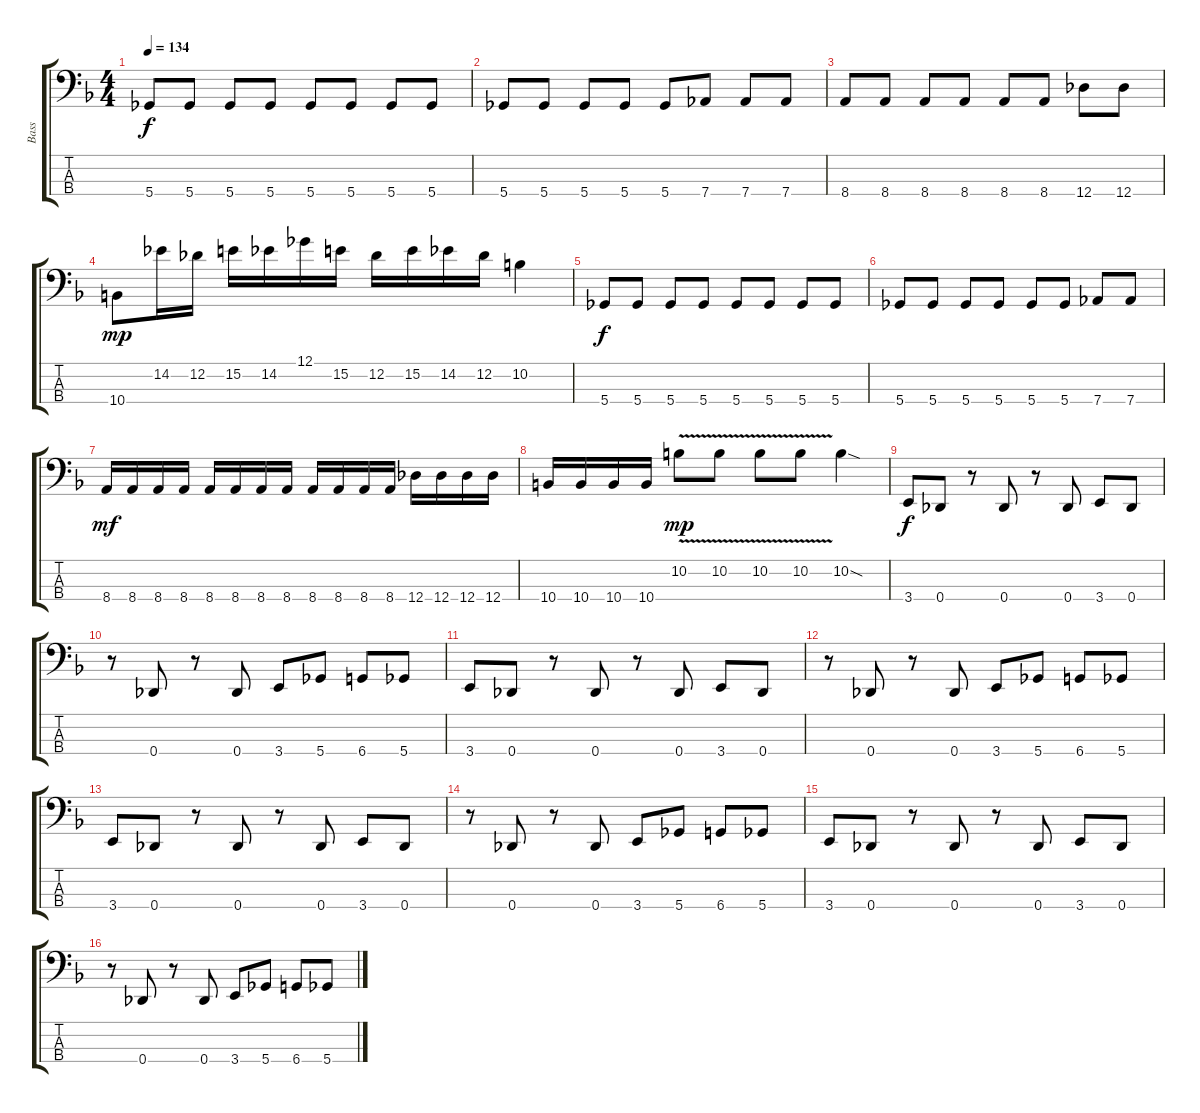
\track ("Bass" "Bass") {instrument slapbass2}
\staff {score tabs}
\tuning (Gb2 Db2 Ab1 Db1) {hide}
\ts (4 4)
\tempo 134
\clef f4
\ks f
5.4.8{dy f} 5.4.8 5.4.8 5.4.8 5.4.8 5.4.8 5.4.8 5.4.8 |
5.4.8 5.4.8 5.4.8 5.4.8 5.4.8 7.4.8 7.4.8 7.4.8 |
8.4.8 8.4.8 8.4.8 8.4.8 8.4.8 8.4.8 12.4.8 12.4.8 |
10.4.8{dy mp} 14.2.16 12.2.16 15.2.16 14.2.16 12.1.16 15.2.16 12.2.16 15.2.16 14.2.16 12.2.16 10.2.4 |
5.4.8{dy f} 5.4.8 5.4.8 5.4.8 5.4.8 5.4.8 5.4.8 5.4.8 |
5.4.8 5.4.8 5.4.8 5.4.8 5.4.8 5.4.8 7.4.8 7.4.8 |
8.4.16{dy mf} 8.4.16 8.4.16 8.4.16 8.4.16 8.4.16 8.4.16 8.4.16 8.4.16 8.4.16 8.4.16 8.4.16 12.4.16 12.4.16 12.4.16 12.4.16 |
10.4.16 10.4.16 10.4.16 10.4.16 10.2{v}.8{dy mp} 10.2{v}.8 10.2{v}.8 10.2{v}.8 10.2{sod}.4 |
3.4.8{dy f} 0.4.8 r.8 0.4.8 r.8 0.4.8 3.4.8 0.4.8 |
r.8 0.4.8 r.8 0.4.8 3.4.8 5.4.8 6.4.8 5.4.8 |
3.4.8 0.4.8 r.8 0.4.8 r.8 0.4.8 3.4.8 0.4.8 |
r.8 0.4.8 r.8 0.4.8 3.4.8 5.4.8 6.4.8 5.4.8 |
3.4.8 0.4.8 r.8 0.4.8 r.8 0.4.8 3.4.8 0.4.8 |
r.8 0.4.8 r.8 0.4.8 3.4.8 5.4.8 6.4.8 5.4.8 |
3.4.8 0.4.8 r.8 0.4.8 r.8 0.4.8 3.4.8 0.4.8 |
r.8 0.4.8 r.8 0.4.8 3.4.8 5.4.8 6.4.8 5.4.8
